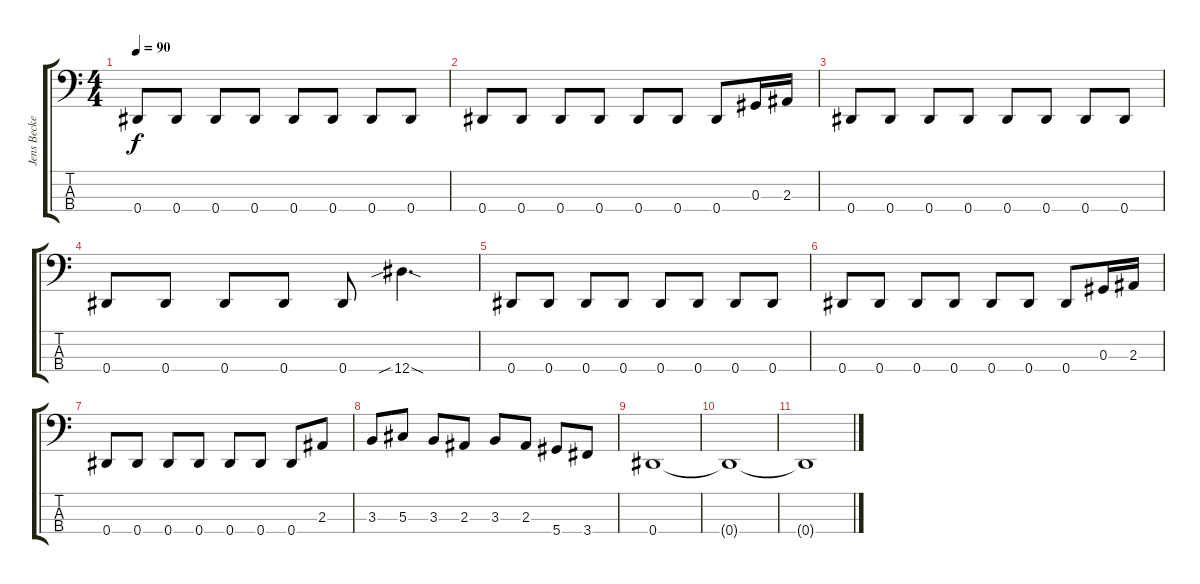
\track ("Jens Becker" "Jens Becke") {instrument electricbasspick}
\staff {score tabs}
\tuning (Gb2 Db2 Ab1 Eb1) {hide}
\ts (4 4)
\tempo 90
\clef f4
\ks c
0.4.8{dy f} 0.4.8 0.4.8 0.4.8 0.4.8 0.4.8 0.4.8 0.4.8 |
0.4.8 0.4.8 0.4.8 0.4.8 0.4.8 0.4.8 0.4.8 0.3.16 2.3.16 |
0.4.8 0.4.8 0.4.8 0.4.8 0.4.8 0.4.8 0.4.8 0.4.8 |
0.4.8 0.4.8 0.4.8 0.4.8 0.4.8 12.4{sib sod}.4{d} |
0.4.8 0.4.8 0.4.8 0.4.8 0.4.8 0.4.8 0.4.8 0.4.8 |
0.4.8 0.4.8 0.4.8 0.4.8 0.4.8 0.4.8 0.4.8 0.3.16 2.3.16 |
0.4.8 0.4.8 0.4.8 0.4.8 0.4.8 0.4.8 0.4.8 2.3.8 |
3.3.8 5.3.8 3.3.8 2.3.8 3.3.8 2.3.8 5.4.8 3.4.8 |
0.4.1 |
0.4{t}.1 |
0.4{t}.1
